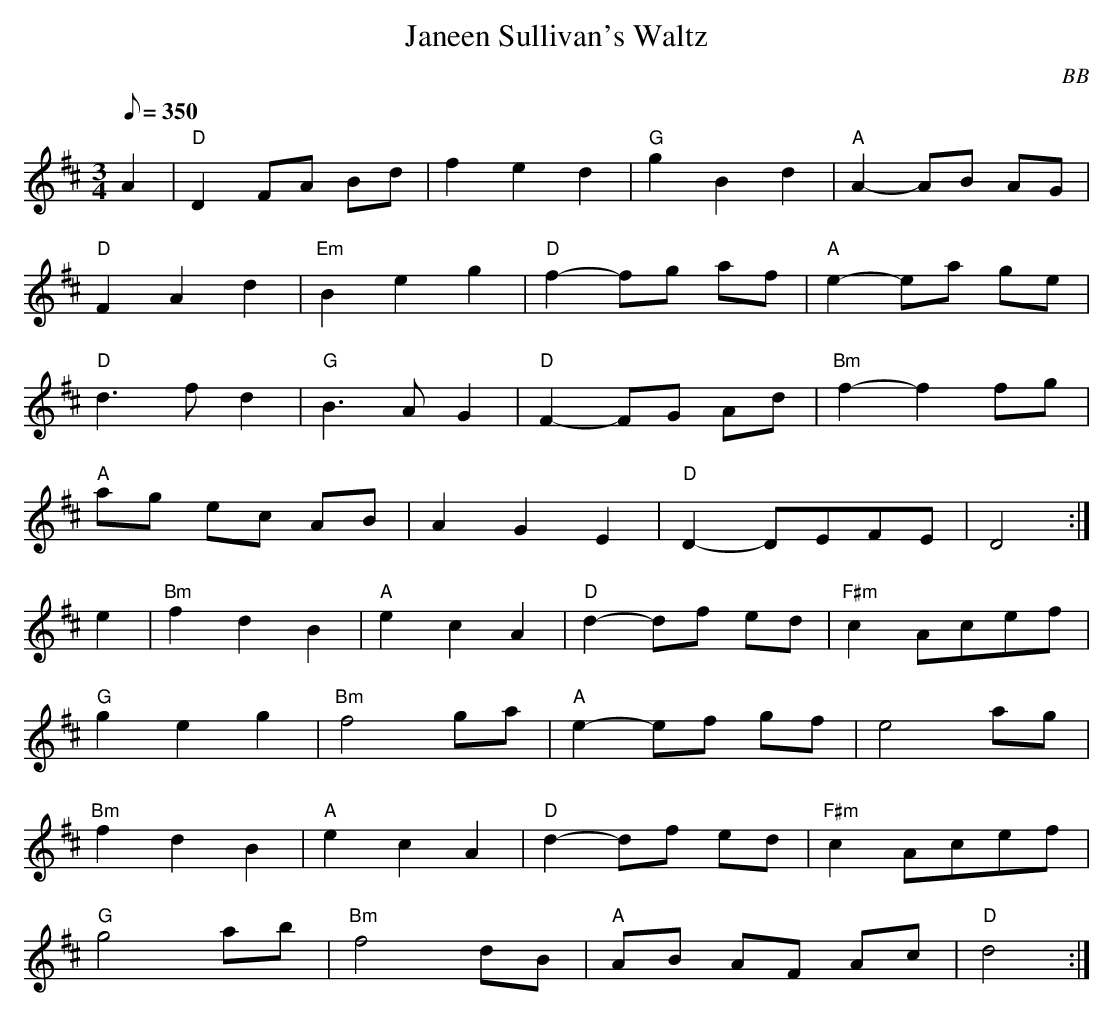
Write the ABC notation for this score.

X:1
T: Janeen Sullivan's Waltz
C: BB
M: 3/4
L: 1/8
Q: 1/8=350
K: D
A2 |"D"D2 FA Bd|f2 e2 d2|"G"g2 B2 d2|"A"A2-AB AG|
"D"F2 A2 d2|"Em"B2 e2 g2|"D"f2-fg af|"A"e2-ea ge|
"D"d3f d2|"G"B3A G2|"D"F2-FG Ad|"Bm"f2-f2 fg|
"A"ag ec AB|A2 G2 E2|"D"D2-DEFE|D4 :|
e2|"Bm"f2 d2 B2|"A"e2 c2 A2|"D"d2-df ed|"F#m"c2 Acef|
"G"g2 e2 g2|"Bm"f4 ga|"A"e2-ef gf|e4 ag|
"Bm"f2 d2 B2| "A"e2 c2 A2|"D"d2-df ed|"F#m"c2 Acef|
"G"g4 ab|"Bm"f4 dB|"A"AB AF Ac|"D"d4 :|
